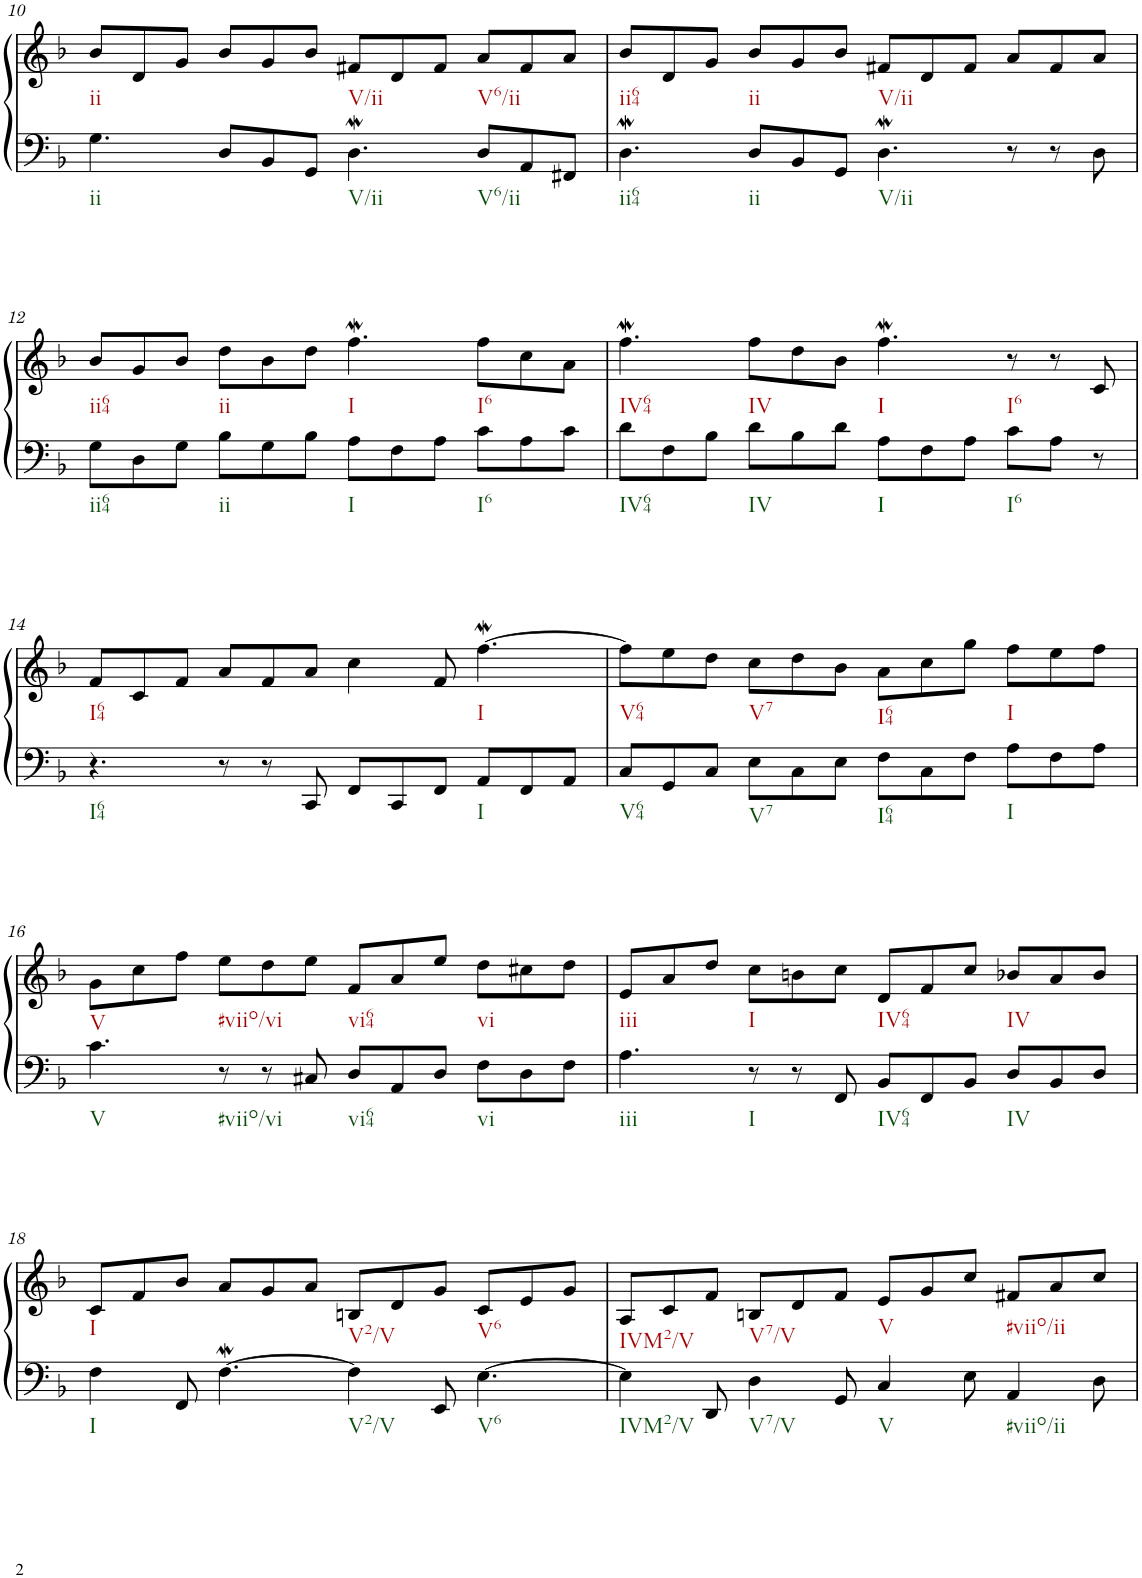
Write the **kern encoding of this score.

**kern	**kern
*part1	*part1
*staff2	*staff1
*I"Klavier linke Hand	*
!!LO:PB:g=z
*clefF4	*clefG2
*k[b-]	*k[b-]
*M12/8	*M12/8
=10	=10
4.G\	8b-/L
.	8d/
.	8g/J
8D/L	8b-/L
8BB-/	8g/
8GG/J	8b-/J
4.DW\	8f#X/L
.	8d/
.	8f#/J
8D/L	8a/L
8AA/	8f#/
8FF#X/J	8a/J
=11	=11
4.DW\	8b-/L
.	8d/
.	8g/J
8D/L	8b-/L
8BB-/	8g/
8GG/J	8b-/J
4.DW\	8f#X/L
.	8d/
.	8f#/J
8r	8a/L
8r	8f#/
8D\	8a/J
!!LO:LB:g=z
=12	=12
8G\L	8b-/L
8D\	8g/
8G\J	8b-/J
8B-\L	8dd\L
8G\	8b-\
8B-\J	8dd\J
8A\L	4.ffw\
8F\	.
8A\J	.
8c\L	8ff\L
8A\	8cc\
8c\J	8a\J
=13	=13
8d\L	4.ffw\
8F\	.
8B-\J	.
8d\L	8ff\L
8B-\	8dd\
8d\J	8b-\J
8A\L	4.ffw\
8F\	.
8A\J	.
8c\L	8r
8A\J	8r
8r	8c/
!!LO:LB:g=z
=14	=14
4.r	8f/L
.	8c/
.	8f/J
8r	8a/L
8r	8f/
8CC/	8a/J
8FF/L	4cc\
8CC/	.
8FF/J	8f/
8AA/L	[4.ffw\
8FF/	.
8AA/J	.
=15	=15
8C/L	8ff\L]
8GG/	8ee\
8C/J	8dd\J
8E\L	8cc\L
8C\	8dd\
8E\J	8b-\J
8F\L	8a\L
8C\	8cc\
8F\J	8gg\J
8A\L	8ff\L
8F\	8ee\
8A\J	8ff\J
!!LO:LB:g=z
=16	=16
4.c\	8g\L
.	8cc\
.	8ff\J
8r	8ee\L
8r	8dd\
8C#X/	8ee\J
8D/L	8f/L
8AA/	8a/
8D/J	8ee/J
8F\L	8dd\L
8D\	8cc#X\
8F\J	8dd\J
=17	=17
4.A\	8e/L
.	8a/
.	8dd/J
8r	8cc\L
8r	8bn\
8FF/	8cc\J
8BB-/L	8d/L
8FF/	8f/
8BB-/J	8cc/J
8D/L	8b-X/L
8BB-/	8a/
8D/J	8b-/J
!!LO:LB:g=z
=18	=18
4F\	8c/L
.	8f/
8FF/	8b-/J
[4.Fw\	8a/L
.	8g/
.	8a/J
4F\]	8Bn/L
.	8d/
8EE/	8g/J
[4.E\	8c/L
.	8e/
.	8g/J
=19	=19
4E\]	8A/L
.	8c/
8DD/	8f/J
4D\	8Bn/L
.	8d/
8GG/	8f/J
4C/	8e/L
.	8g/
8E\	8cc/J
4AA/	8f#X/L
.	8a/
8D\	8cc/J
=	=
*-	*-
